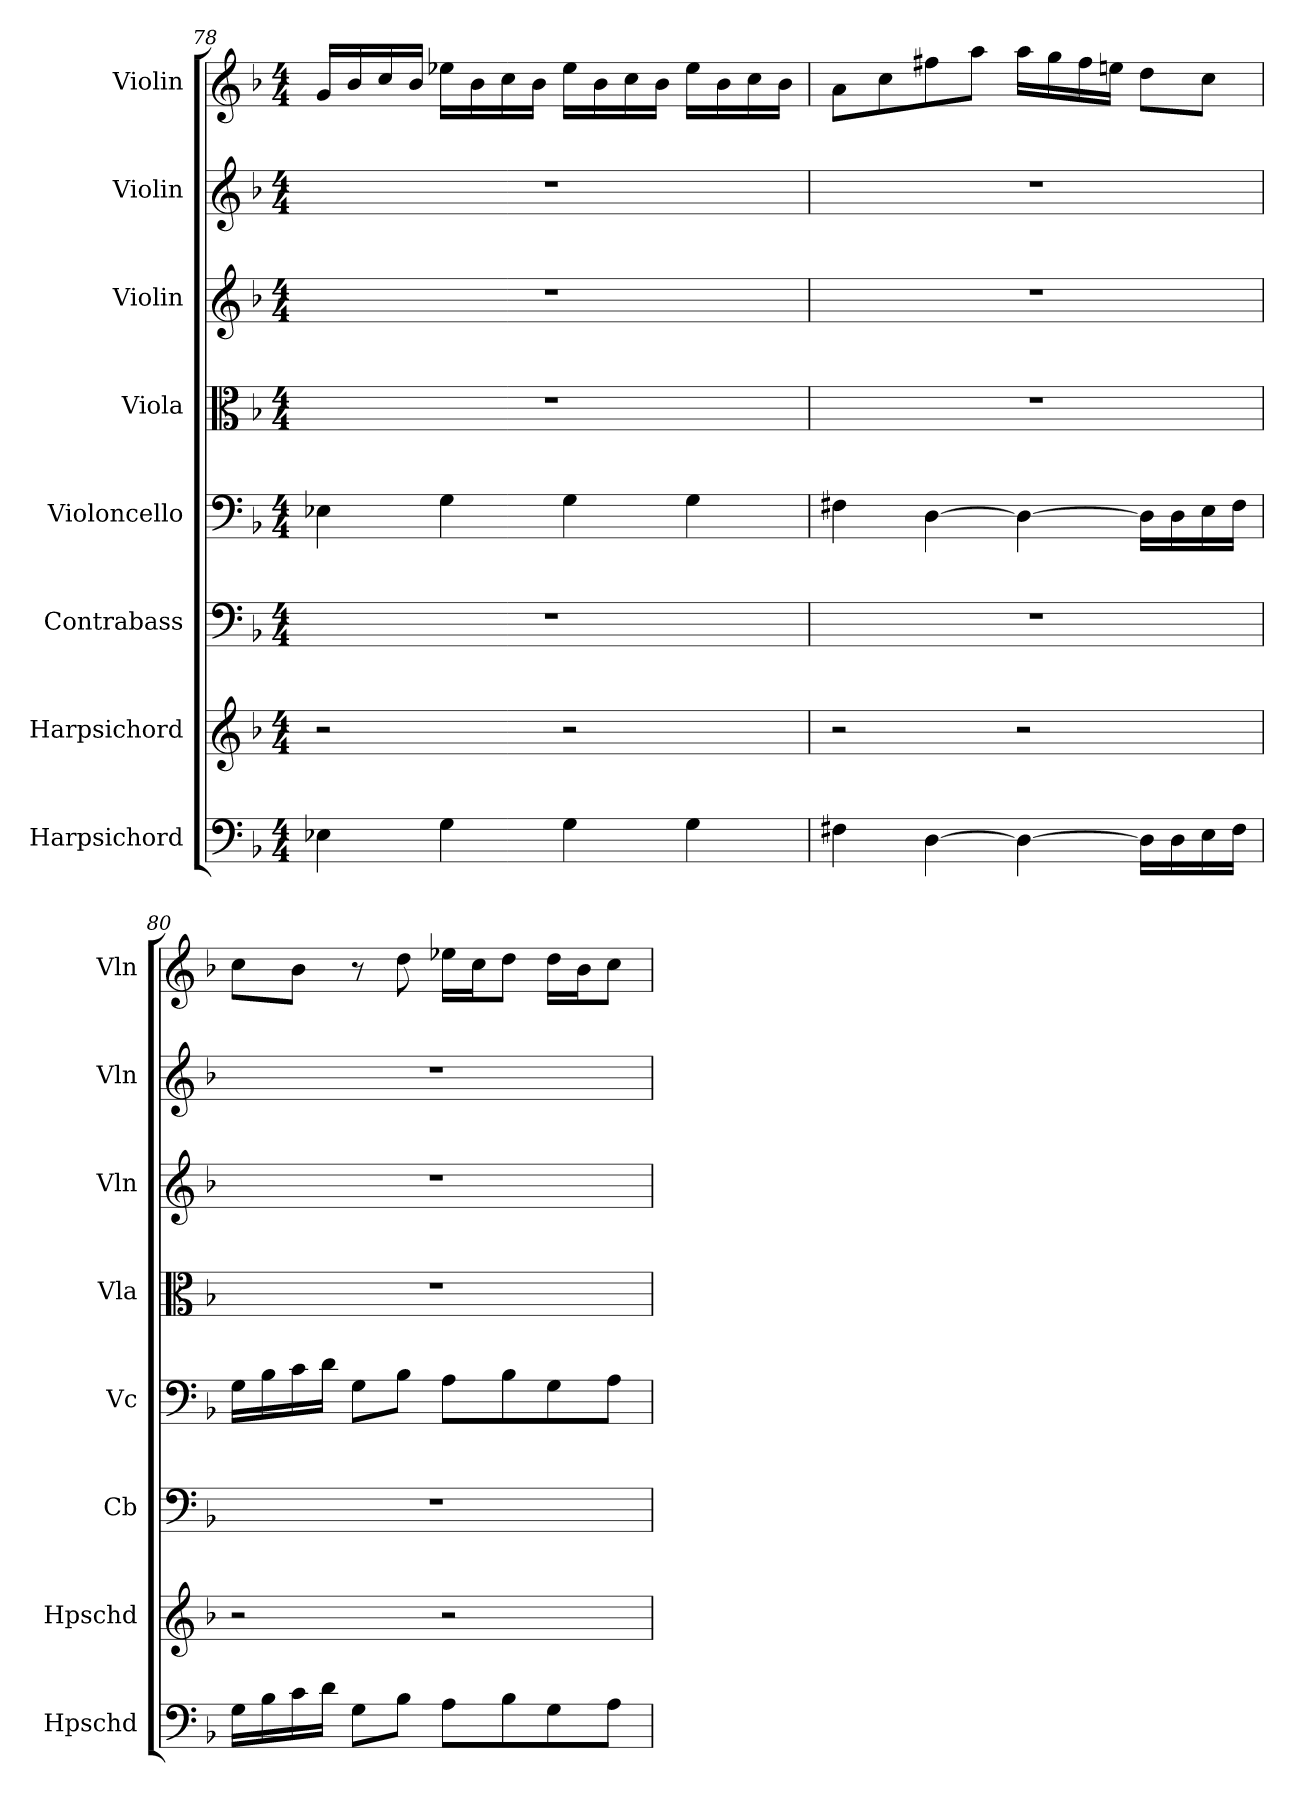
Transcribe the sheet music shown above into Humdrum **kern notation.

**kern	**kern	**kern	**kern	**kern	**kern	**kern	**kern
*part8	*part7	*part6	*part5	*part4	*part3	*part2	*part1
*staff8	*staff7	*staff6	*staff5	*staff4	*staff3	*staff2	*staff1
*I"Harpsichord	*I"Harpsichord	*I"Contrabass	*I"Violoncello	*I"Viola	*I"Violin	*I"Violin	*I"Violin
*I'Hpschd	*I'Hpschd	*I'Cb	*I'Vc	*I'Vla	*I'Vln	*I'Vln	*I'Vln
*clefF4	*clefG2	*clefF4	*clefF4	*clefC3	*clefG2	*clefG2	*clefG2
*k[b-]	*k[b-]	*k[b-]	*k[b-]	*k[b-]	*k[b-]	*k[b-]	*k[b-]
*M4/4	*M4/4	*M4/4	*M4/4	*M4/4	*M4/4	*M4/4	*M4/4
=78	=78	=78	=78	=78	=78	=78	=78
4E-X\	2r	1r	4E-X\	1r	1r	1r	16g/LL
.	.	.	.	.	.	.	16b-/
.	.	.	.	.	.	.	16cc/
.	.	.	.	.	.	.	16b-/JJ
4G\	.	.	4G\	.	.	.	16ee-X\LL
.	.	.	.	.	.	.	16b-\
.	.	.	.	.	.	.	16cc\
.	.	.	.	.	.	.	16b-\JJ
4G\	2r	.	4G\	.	.	.	16ee-\LL
.	.	.	.	.	.	.	16b-\
.	.	.	.	.	.	.	16cc\
.	.	.	.	.	.	.	16b-\JJ
4G\	.	.	4G\	.	.	.	16ee-\LL
.	.	.	.	.	.	.	16b-\
.	.	.	.	.	.	.	16cc\
.	.	.	.	.	.	.	16b-\JJ
=79	=79	=79	=79	=79	=79	=79	=79
4F#X\	2r	1r	4F#X\	1r	1r	1r	8a\L
.	.	.	.	.	.	.	8cc\
[4D\	.	.	[4D\	.	.	.	8ff#X\
.	.	.	.	.	.	.	8aa\J
4D\_	2r	.	4D\_	.	.	.	16aa\LL
.	.	.	.	.	.	.	16gg\
.	.	.	.	.	.	.	16ff#\
.	.	.	.	.	.	.	16een\JJ
16D\LL]	.	.	16D\LL]	.	.	.	8dd\L
16D\	.	.	16D\	.	.	.	.
16E\	.	.	16E\	.	.	.	8cc\J
16F#\JJ	.	.	16F#\JJ	.	.	.	.
=80	=80	=80	=80	=80	=80	=80	=80
16G\LL	2r	1r	16G\LL	1r	1r	1r	8cc\L
16B-\	.	.	16B-\	.	.	.	.
16c\	.	.	16c\	.	.	.	8b-\J
16d\JJ	.	.	16d\JJ	.	.	.	.
8G\L	.	.	8G\L	.	.	.	8r
8B-\J	.	.	8B-\J	.	.	.	8dd\
8A\L	2r	.	8A\L	.	.	.	16ee-X\LL
.	.	.	.	.	.	.	16cc\J
8B-\	.	.	8B-\	.	.	.	8dd\J
8G\	.	.	8G\	.	.	.	16dd\LL
.	.	.	.	.	.	.	16b-\J
8A\J	.	.	8A\J	.	.	.	8cc\J
=	=	=	=	=	=	=	=
*-	*-	*-	*-	*-	*-	*-	*-
